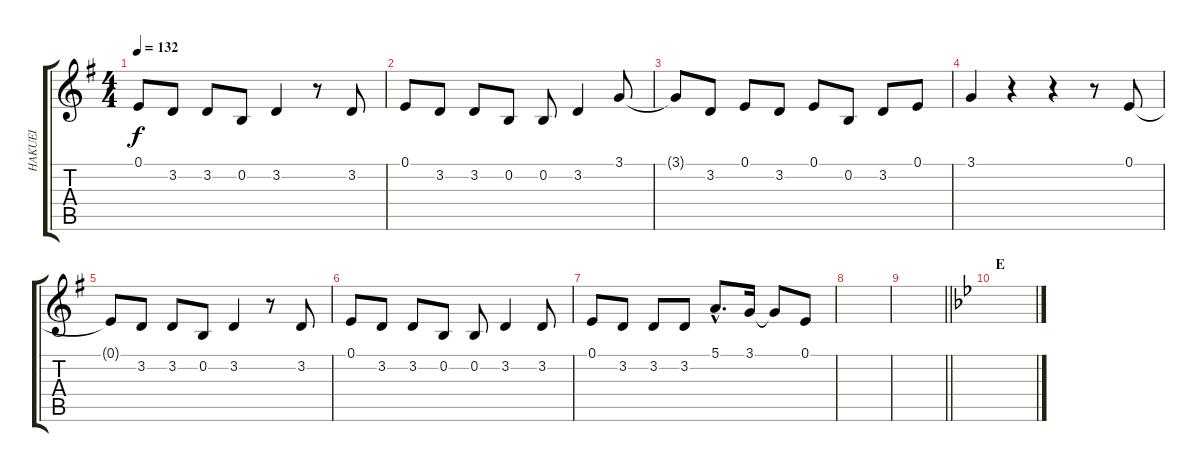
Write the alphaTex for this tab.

\track ("HAKUEI" "HAKUEI") {instrument oboe}
\staff {score tabs}
\tuning (E4 B3 G3 D3 A2 E2) {hide}
\ts (4 4)
\tempo 132
\clef g2
\ks g
0.1{t}.8{dy f} 3.2.8 3.2.8 0.2.8 3.2.4 r.8 3.2.8 |
0.1.8 3.2.8 3.2.8 0.2.8 0.2.8 3.2.4 3.1.8 |
3.1{t}.8 3.2.8 0.1.8 3.2.8 0.1.8 0.2.8 3.2.8 0.1.8 |
3.1.4 r.4 r.4 r.8 0.1.8 |
0.1{t}.8 3.2.8 3.2.8 0.2.8 3.2.4 r.8 3.2.8 |
0.1.8 3.2.8 3.2.8 0.2.8 0.2.8 3.2.4 3.2.8 |
0.1.8 3.2.8 3.2.8 3.2.8 5.1{hac}.8{d} 3.1.16 3.1{t}.8 0.1.8 |
|
\barLineRight lightlight
|
\section ("" "E")
\ks bb
